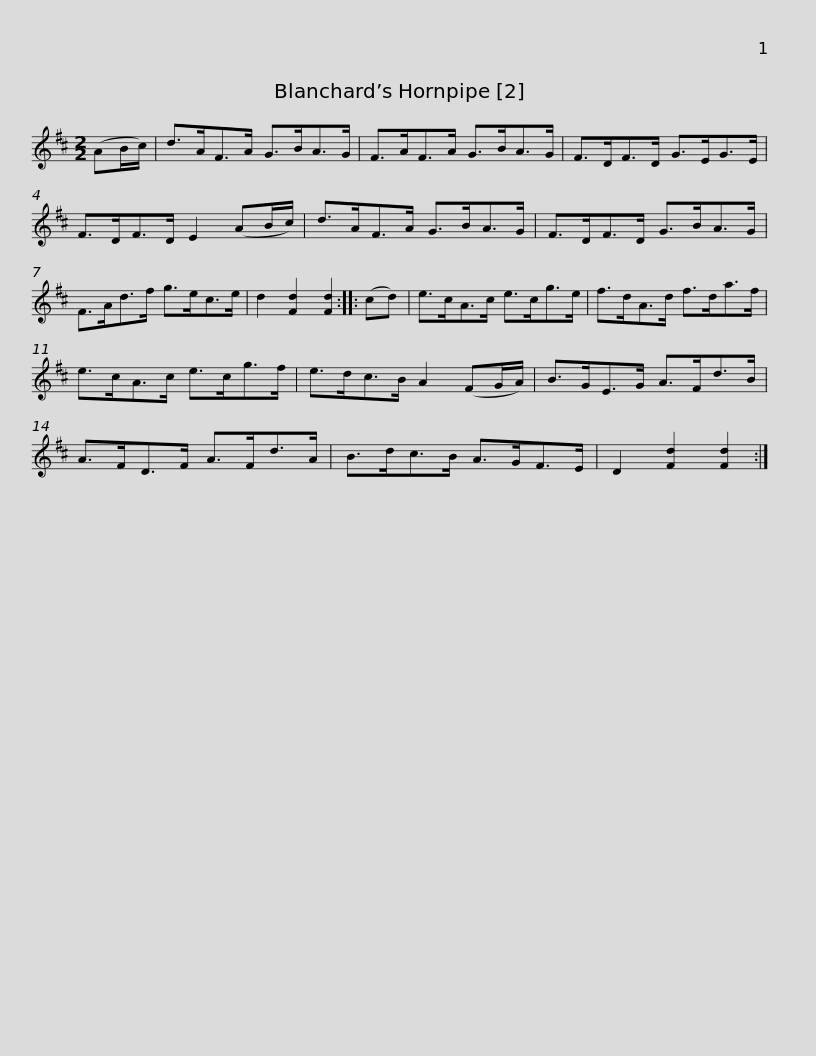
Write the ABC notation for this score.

X:1
L:1/8
M:2/2
I:linebreak $
K:D
V:1 treble
V:1
 (AB/c/) | d>AF>A G>BA>G | F>AF>A G>BA>G | F>DF>D G>EG>E | F>DF>D E2 (AB/c/) |$ %5
 d>AF>A G>BA>G | F>DF>D G>BA>G | F>Ad>f g>ec>e | d2 [Fd]2 [Fd]2 :: (cd) | %10
 e>cA>c e>cg>e |$ f>dA>d f>da>f | e>cA>c e>cg>f | e>dc>B A2 (FG/A/) | B>GE>G A>Fd>B |$ %15
 A>FD>F A>Fd>A | B>dc>B A>GF>E | D2 [Fd]2 [Fd]2 :| %18
